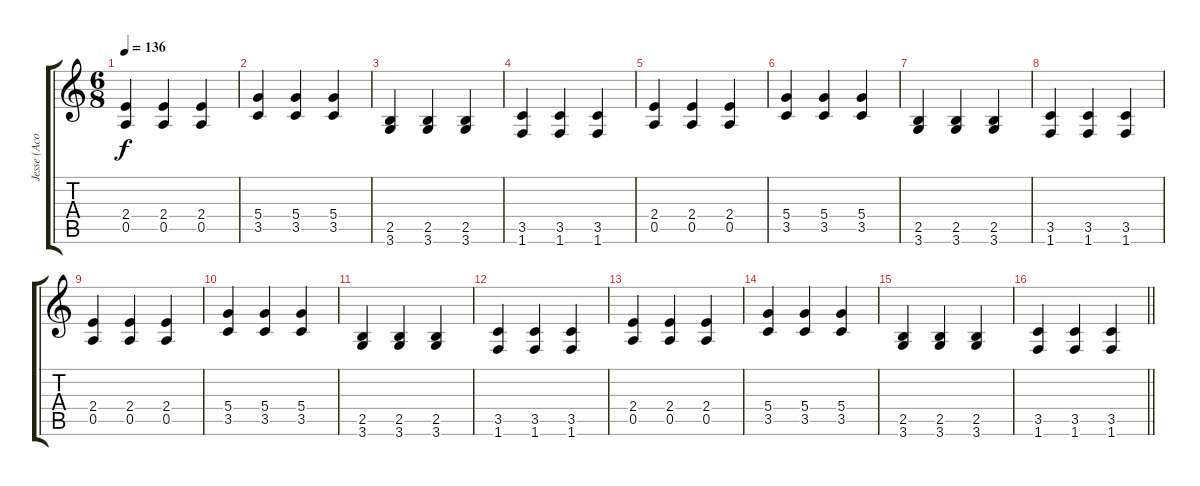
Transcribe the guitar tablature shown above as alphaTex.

\track ("Jesse (Acoustic)" "Jesse (Aco") {instrument acousticguitarsteel}
\staff {score tabs}
\tuning (E4 B3 G3 D3 A2 E2) {hide}
\ts (6 8)
\tempo 136
\clef g2
\ks c
(2.4 0.5).4{dy f} (2.4 0.5).4 (2.4 0.5).4 |
(5.4 3.5).4 (5.4 3.5).4 (5.4 3.5).4 |
(2.5 3.6).4 (2.5 3.6).4 (2.5 3.6).4 |
(3.5 1.6).4 (3.5 1.6).4 (3.5 1.6).4 |
(2.4 0.5).4 (2.4 0.5).4 (2.4 0.5).4 |
(5.4 3.5).4 (5.4 3.5).4 (5.4 3.5).4 |
(2.5 3.6).4 (2.5 3.6).4 (2.5 3.6).4 |
(3.5 1.6).4 (3.5 1.6).4 (3.5 1.6).4 |
(2.4 0.5).4 (2.4 0.5).4 (2.4 0.5).4 |
(5.4 3.5).4 (5.4 3.5).4 (5.4 3.5).4 |
(2.5 3.6).4 (2.5 3.6).4 (2.5 3.6).4 |
(3.5 1.6).4 (3.5 1.6).4 (3.5 1.6).4 |
(2.4 0.5).4 (2.4 0.5).4 (2.4 0.5).4 |
(5.4 3.5).4 (5.4 3.5).4 (5.4 3.5).4 |
(2.5 3.6).4 (2.5 3.6).4 (2.5 3.6).4 |
\barLineRight lightlight
(3.5 1.6).4 (3.5 1.6).4 (3.5 1.6).4
